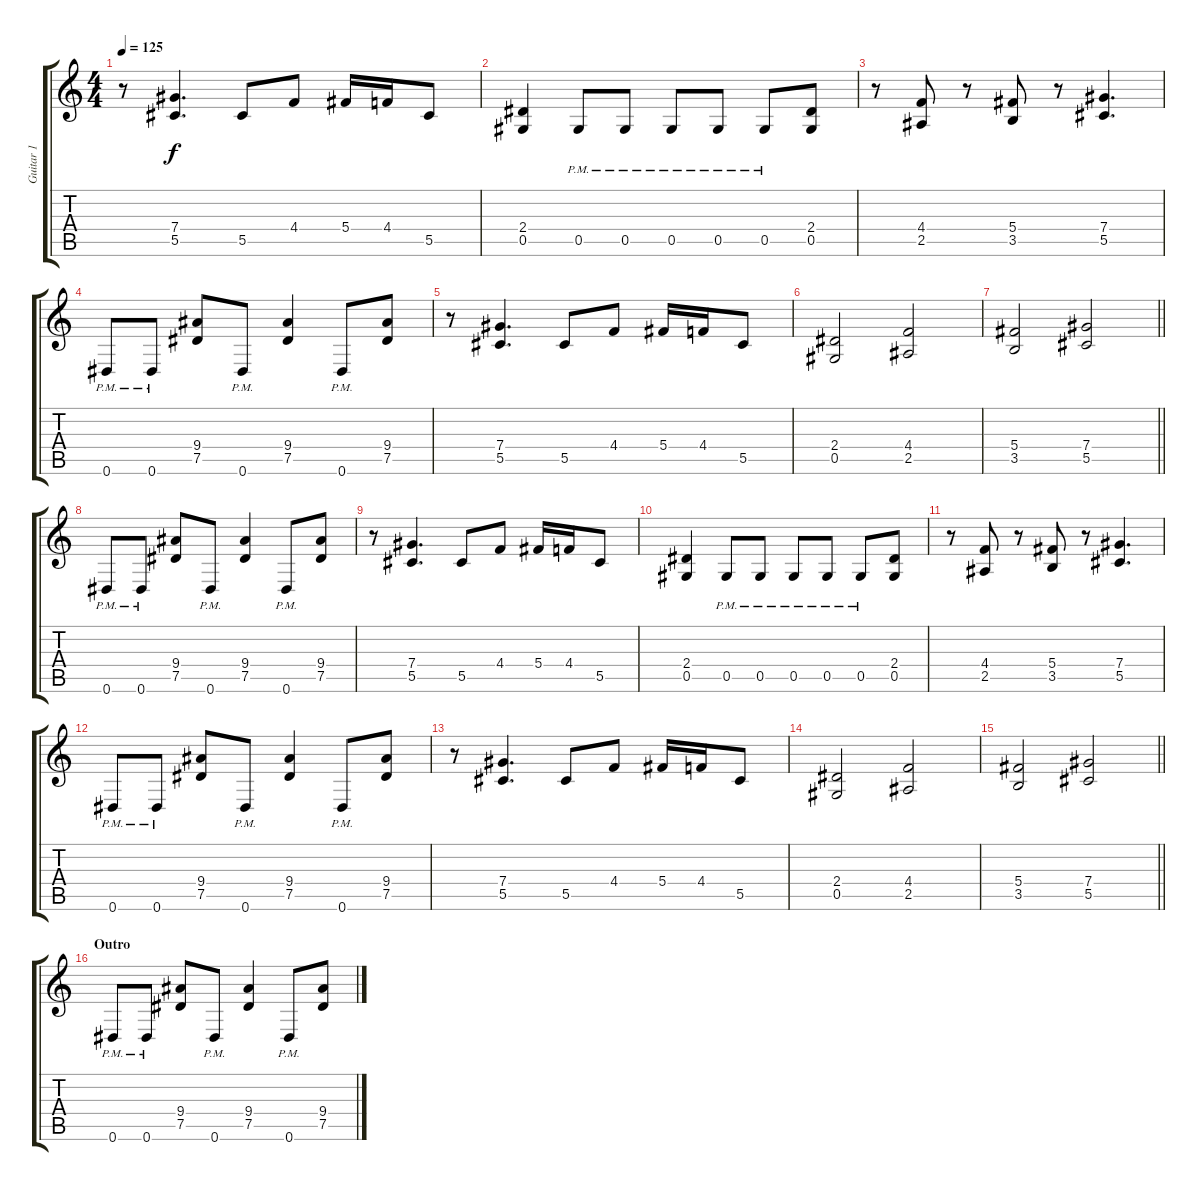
\track ("Guitar 1" "Guitar 1") {instrument overdrivenguitar}
\staff {score tabs}
\tuning (Eb4 Bb3 Gb3 Db3 Ab2 Eb2) {hide}
\ts (4 4)
\tempo 125
\clef g2
\ks c
r.8{dy f} (7.4 5.5).4{d} 5.5.8 4.4.8 5.4.16 4.4.16 5.5.8 |
(2.4 0.5).4 0.5{pm}.8 0.5{pm}.8 0.5{pm}.8 0.5{pm}.8 0.5{pm}.8 (2.4 0.5).8 |
r.8 (4.4 2.5).8 r.8 (5.4 3.5).8 r.8 (7.4 5.5).4{d} |
0.6{pm}.8 0.6{pm}.8 (9.4 7.5).8 0.6{pm}.8 (9.4 7.5).4 0.6{pm}.8 (9.4 7.5).8 |
r.8 (7.4 5.5).4{d} 5.5.8 4.4.8 5.4.16 4.4.16 5.5.8 |
(2.4 0.5).2 (4.4 2.5).2 |
\barLineRight lightlight
(5.4 3.5).2 (7.4 5.5).2 |
0.6{pm}.8 0.6{pm}.8 (9.4 7.5).8 0.6{pm}.8 (9.4 7.5).4 0.6{pm}.8 (9.4 7.5).8 |
r.8 (7.4 5.5).4{d} 5.5.8 4.4.8 5.4.16 4.4.16 5.5.8 |
(2.4 0.5).4 0.5{pm}.8 0.5{pm}.8 0.5{pm}.8 0.5{pm}.8 0.5{pm}.8 (2.4 0.5).8 |
r.8 (4.4 2.5).8 r.8 (5.4 3.5).8 r.8 (7.4 5.5).4{d} |
0.6{pm}.8 0.6{pm}.8 (9.4 7.5).8 0.6{pm}.8 (9.4 7.5).4 0.6{pm}.8 (9.4 7.5).8 |
r.8 (7.4 5.5).4{d} 5.5.8 4.4.8 5.4.16 4.4.16 5.5.8 |
(2.4 0.5).2 (4.4 2.5).2 |
\barLineRight lightlight
(5.4 3.5).2 (7.4 5.5).2 |
\section ("" "Outro")
0.6{pm}.8 0.6{pm}.8 (9.4 7.5).8 0.6{pm}.8 (9.4 7.5).4 0.6{pm}.8 (9.4 7.5).8
